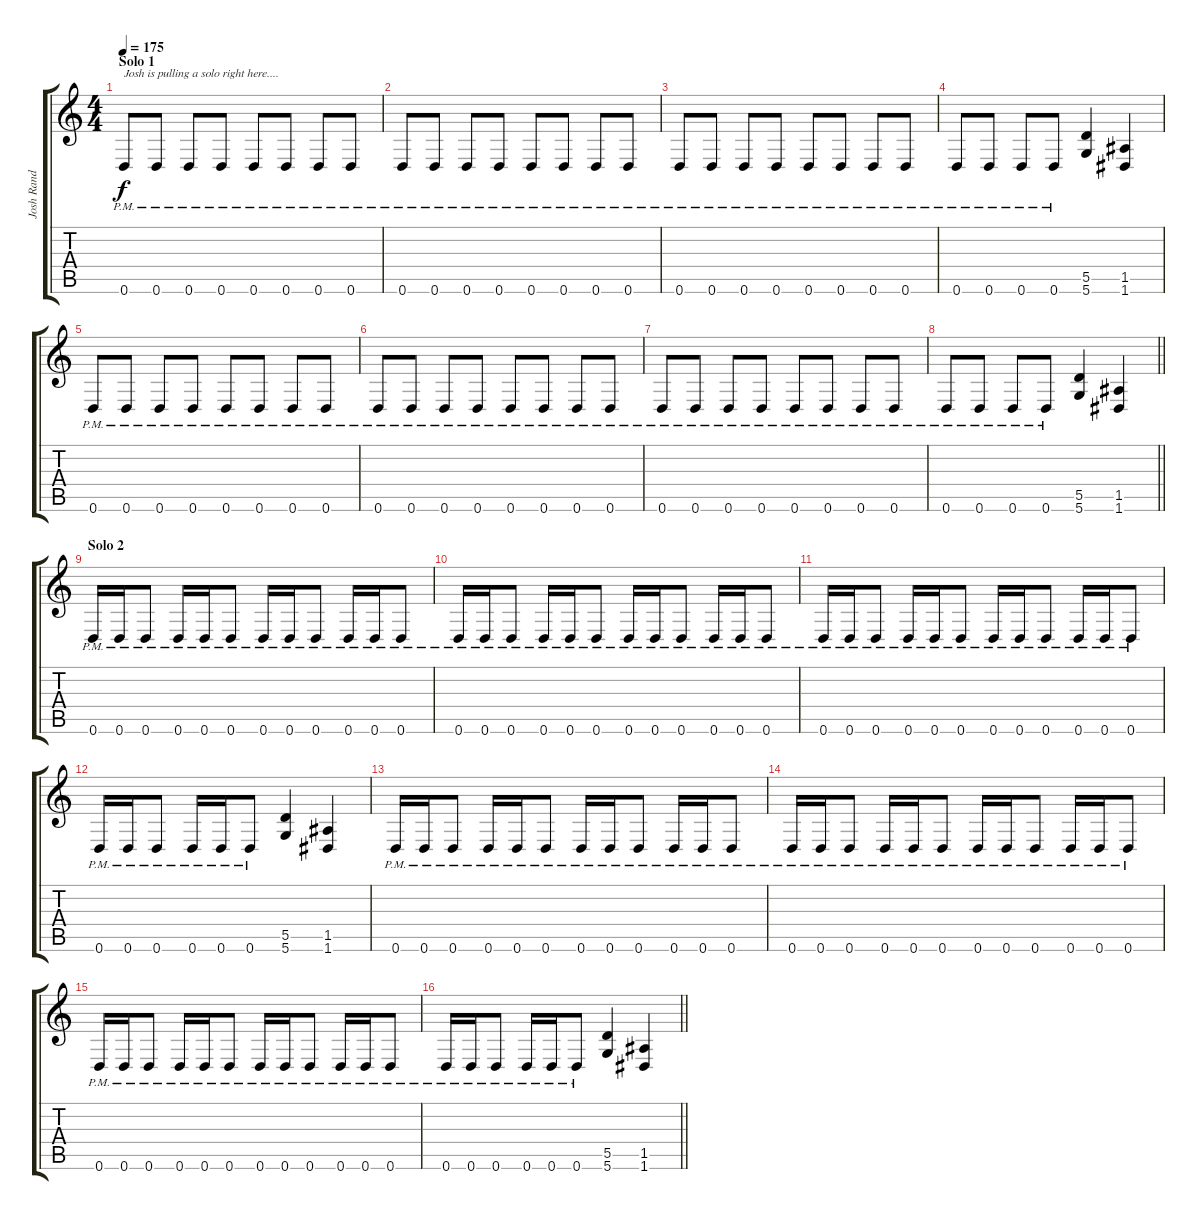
\track ("Josh Rand " "Josh Rand ") {instrument distortionguitar}
\staff {score tabs}
\tuning (E4 B3 G3 D3 A2 D2) {hide}
\ts (4 4)
\section ("" "Solo 1")
\tempo 175
\clef g2
\ks c
0.6{pm}.8{txt "Josh is pulling a solo right here...." dy f} 0.6{pm}.8 0.6{pm}.8 0.6{pm}.8 0.6{pm}.8 0.6{pm}.8 0.6{pm}.8 0.6{pm}.8 |
0.6{pm}.8 0.6{pm}.8 0.6{pm}.8 0.6{pm}.8 0.6{pm}.8 0.6{pm}.8 0.6{pm}.8 0.6{pm}.8 |
0.6{pm}.8 0.6{pm}.8 0.6{pm}.8 0.6{pm}.8 0.6{pm}.8 0.6{pm}.8 0.6{pm}.8 0.6{pm}.8 |
0.6{pm}.8 0.6{pm}.8 0.6{pm}.8 0.6{pm}.8 (5.5 5.6).4 (1.5 1.6).4 |
0.6{pm}.8 0.6{pm}.8 0.6{pm}.8 0.6{pm}.8 0.6{pm}.8 0.6{pm}.8 0.6{pm}.8 0.6{pm}.8 |
0.6{pm}.8 0.6{pm}.8 0.6{pm}.8 0.6{pm}.8 0.6{pm}.8 0.6{pm}.8 0.6{pm}.8 0.6{pm}.8 |
0.6{pm}.8 0.6{pm}.8 0.6{pm}.8 0.6{pm}.8 0.6{pm}.8 0.6{pm}.8 0.6{pm}.8 0.6{pm}.8 |
\barLineRight lightlight
0.6{pm}.8 0.6{pm}.8 0.6{pm}.8 0.6{pm}.8 (5.5 5.6).4 (1.5 1.6).4 |
\section ("" "Solo 2")
0.6{pm}.16 0.6{pm}.16 0.6{pm}.8 0.6{pm}.16 0.6{pm}.16 0.6{pm}.8 0.6{pm}.16 0.6{pm}.16 0.6{pm}.8 0.6{pm}.16 0.6{pm}.16 0.6{pm}.8 |
0.6{pm}.16 0.6{pm}.16 0.6{pm}.8 0.6{pm}.16 0.6{pm}.16 0.6{pm}.8 0.6{pm}.16 0.6{pm}.16 0.6{pm}.8 0.6{pm}.16 0.6{pm}.16 0.6{pm}.8 |
0.6{pm}.16 0.6{pm}.16 0.6{pm}.8 0.6{pm}.16 0.6{pm}.16 0.6{pm}.8 0.6{pm}.16 0.6{pm}.16 0.6{pm}.8 0.6{pm}.16 0.6{pm}.16 0.6{pm}.8 |
0.6{pm}.16 0.6{pm}.16 0.6{pm}.8 0.6{pm}.16 0.6{pm}.16 0.6{pm}.8 (5.5 5.6).4 (1.5 1.6).4 |
0.6{pm}.16 0.6{pm}.16 0.6{pm}.8 0.6{pm}.16 0.6{pm}.16 0.6{pm}.8 0.6{pm}.16 0.6{pm}.16 0.6{pm}.8 0.6{pm}.16 0.6{pm}.16 0.6{pm}.8 |
0.6{pm}.16 0.6{pm}.16 0.6{pm}.8 0.6{pm}.16 0.6{pm}.16 0.6{pm}.8 0.6{pm}.16 0.6{pm}.16 0.6{pm}.8 0.6{pm}.16 0.6{pm}.16 0.6{pm}.8 |
0.6{pm}.16 0.6{pm}.16 0.6{pm}.8 0.6{pm}.16 0.6{pm}.16 0.6{pm}.8 0.6{pm}.16 0.6{pm}.16 0.6{pm}.8 0.6{pm}.16 0.6{pm}.16 0.6{pm}.8 |
\barLineRight lightlight
0.6{pm}.16 0.6{pm}.16 0.6{pm}.8 0.6{pm}.16 0.6{pm}.16 0.6{pm}.8 (5.5 5.6).4 (1.5 1.6).4
